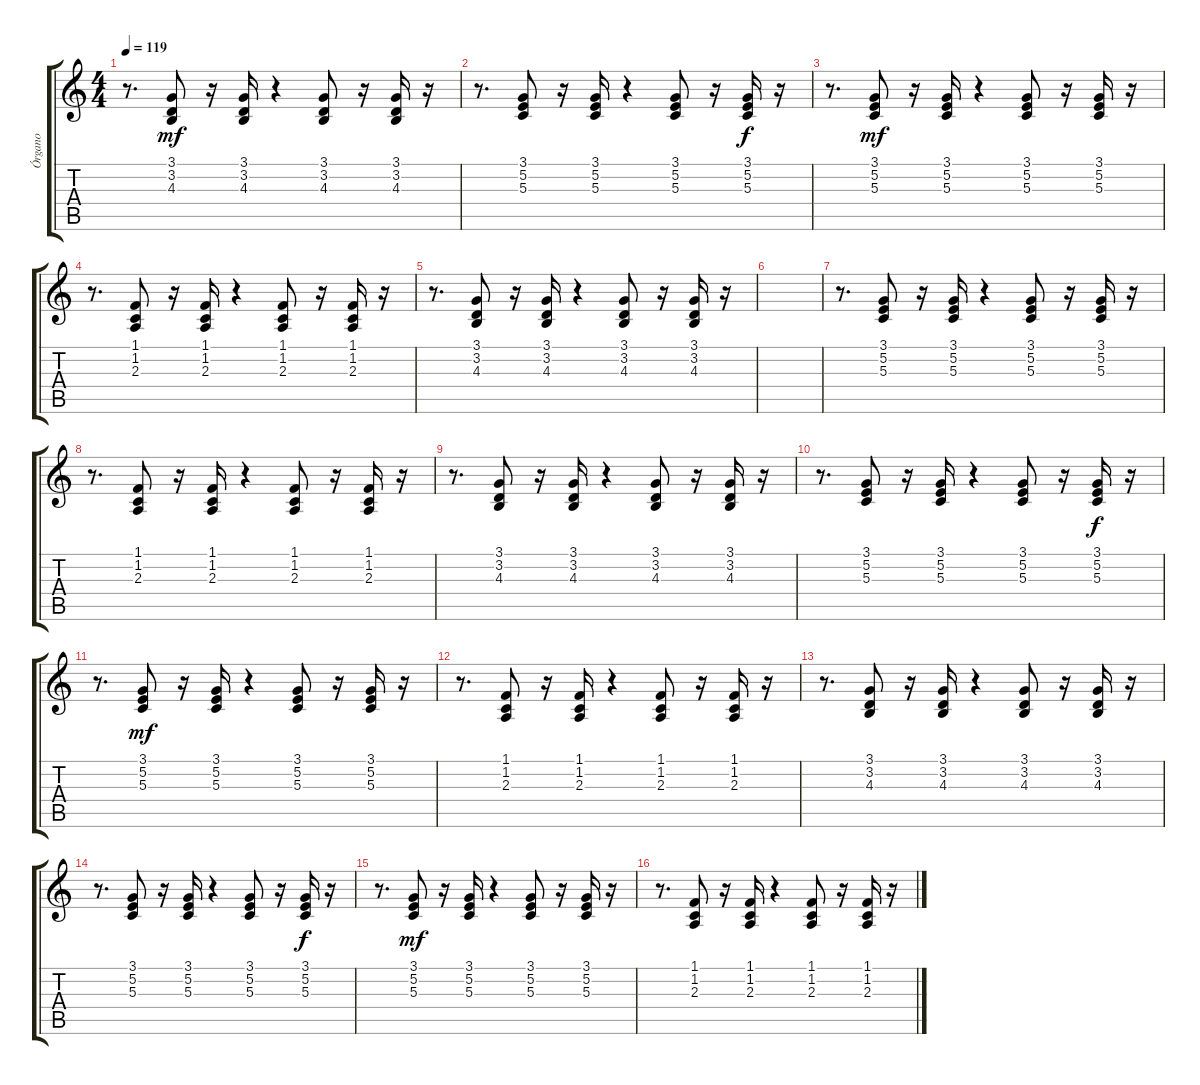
\track ("Órgano" "Órgano") {instrument churchorgan}
\staff {score tabs}
\tuning (E4 B3 G3 D3 A2 E2) {hide}
\ts (4 4)
\tempo 119
\clef g2
\ks c
r.8{d dy mf} (3.1 3.2 4.3).8 r.16 (3.1 3.2 4.3).16 r.4 (3.1 3.2 4.3).8 r.16 (3.1 3.2 4.3).16 r.16 |
r.8{d} (3.1 5.2 5.3).8 r.16 (3.1 5.2 5.3).16 r.4 (3.1 5.2 5.3).8 r.16 (3.1 5.2 5.3).16{dy f} r.16 |
r.8{d} (3.1 5.2 5.3).8{dy mf} r.16 (3.1 5.2 5.3).16 r.4 (3.1 5.2 5.3).8 r.16 (3.1 5.2 5.3).16 r.16 |
r.8{d} (1.1 1.2 2.3).8 r.16 (1.1 1.2 2.3).16 r.4 (1.1 1.2 2.3).8 r.16 (1.1 1.2 2.3).16 r.16 |
r.8{d} (3.1 3.2 4.3).8 r.16 (3.1 3.2 4.3).16 r.4 (3.1 3.2 4.3).8 r.16 (3.1 3.2 4.3).16 r.16 |
|
r.8{d} (3.1 5.2 5.3).8 r.16 (3.1 5.2 5.3).16 r.4 (3.1 5.2 5.3).8 r.16 (3.1 5.2 5.3).16 r.16 |
r.8{d} (1.1 1.2 2.3).8 r.16 (1.1 1.2 2.3).16 r.4 (1.1 1.2 2.3).8 r.16 (1.1 1.2 2.3).16 r.16 |
r.8{d} (3.1 3.2 4.3).8 r.16 (3.1 3.2 4.3).16 r.4 (3.1 3.2 4.3).8 r.16 (3.1 3.2 4.3).16 r.16 |
r.8{d} (3.1 5.2 5.3).8 r.16 (3.1 5.2 5.3).16 r.4 (3.1 5.2 5.3).8 r.16 (3.1 5.2 5.3).16{dy f} r.16 |
r.8{d} (3.1 5.2 5.3).8{dy mf} r.16 (3.1 5.2 5.3).16 r.4 (3.1 5.2 5.3).8 r.16 (3.1 5.2 5.3).16 r.16 |
r.8{d} (1.1 1.2 2.3).8 r.16 (1.1 1.2 2.3).16 r.4 (1.1 1.2 2.3).8 r.16 (1.1 1.2 2.3).16 r.16 |
r.8{d} (3.1 3.2 4.3).8 r.16 (3.1 3.2 4.3).16 r.4 (3.1 3.2 4.3).8 r.16 (3.1 3.2 4.3).16 r.16 |
r.8{d} (3.1 5.2 5.3).8 r.16 (3.1 5.2 5.3).16 r.4 (3.1 5.2 5.3).8 r.16 (3.1 5.2 5.3).16{dy f} r.16 |
r.8{d} (3.1 5.2 5.3).8{dy mf} r.16 (3.1 5.2 5.3).16 r.4 (3.1 5.2 5.3).8 r.16 (3.1 5.2 5.3).16 r.16 |
r.8{d} (1.1 1.2 2.3).8 r.16 (1.1 1.2 2.3).16 r.4 (1.1 1.2 2.3).8 r.16 (1.1 1.2 2.3).16 r.16
